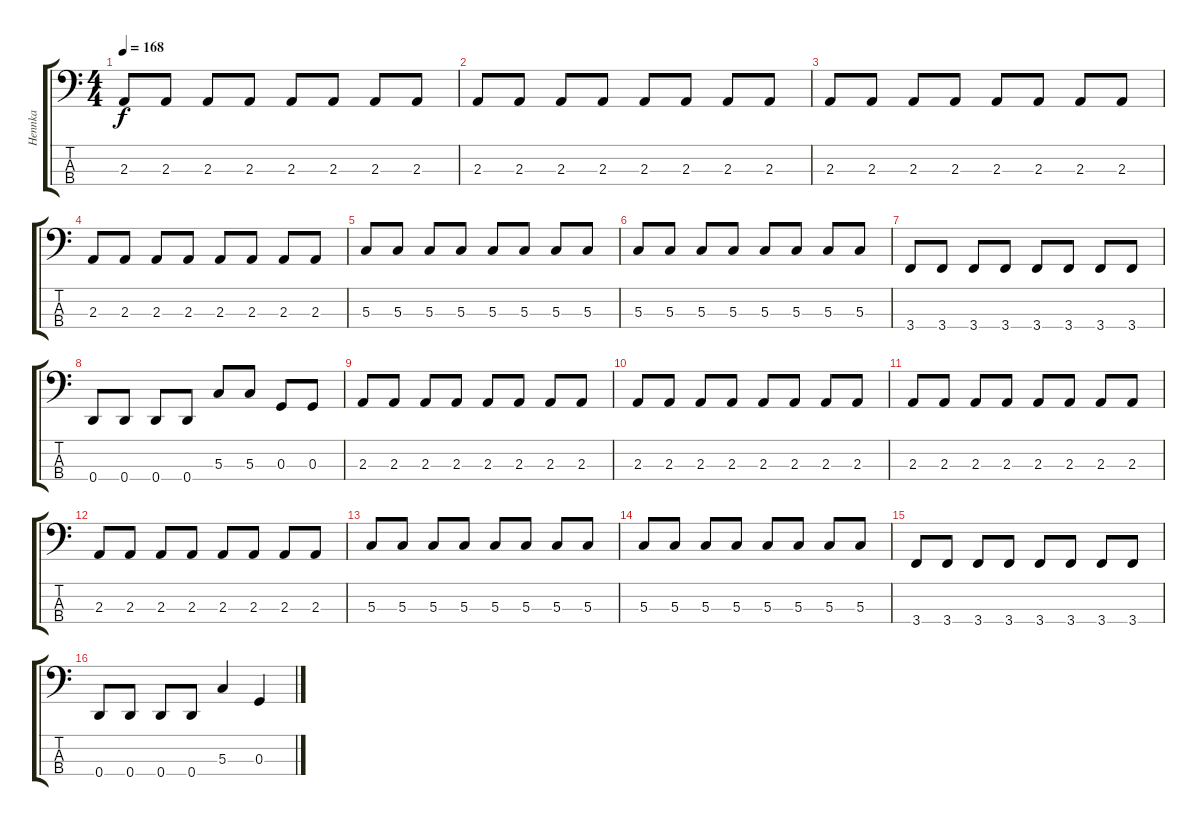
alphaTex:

\track ("Hennka" "Hennka") {instrument electricbassfinger}
\staff {score tabs}
\tuning (F2 C2 G1 D1) {hide}
\ts (4 4)
\tempo 168
\clef f4
\ks c
2.3.8{dy f} 2.3.8 2.3.8 2.3.8 2.3.8 2.3.8 2.3.8 2.3.8 |
2.3.8 2.3.8 2.3.8 2.3.8 2.3.8 2.3.8 2.3.8 2.3.8 |
2.3.8 2.3.8 2.3.8 2.3.8 2.3.8 2.3.8 2.3.8 2.3.8 |
2.3.8 2.3.8 2.3.8 2.3.8 2.3.8 2.3.8 2.3.8 2.3.8 |
5.3.8 5.3.8 5.3.8 5.3.8 5.3.8 5.3.8 5.3.8 5.3.8 |
5.3.8 5.3.8 5.3.8 5.3.8 5.3.8 5.3.8 5.3.8 5.3.8 |
3.4.8 3.4.8 3.4.8 3.4.8 3.4.8 3.4.8 3.4.8 3.4.8 |
0.4.8 0.4.8 0.4.8 0.4.8 5.3.8 5.3.8 0.3.8 0.3.8 |
2.3.8 2.3.8 2.3.8 2.3.8 2.3.8 2.3.8 2.3.8 2.3.8 |
2.3.8 2.3.8 2.3.8 2.3.8 2.3.8 2.3.8 2.3.8 2.3.8 |
2.3.8 2.3.8 2.3.8 2.3.8 2.3.8 2.3.8 2.3.8 2.3.8 |
2.3.8 2.3.8 2.3.8 2.3.8 2.3.8 2.3.8 2.3.8 2.3.8 |
5.3.8 5.3.8 5.3.8 5.3.8 5.3.8 5.3.8 5.3.8 5.3.8 |
5.3.8 5.3.8 5.3.8 5.3.8 5.3.8 5.3.8 5.3.8 5.3.8 |
3.4.8 3.4.8 3.4.8 3.4.8 3.4.8 3.4.8 3.4.8 3.4.8 |
0.4.8 0.4.8 0.4.8 0.4.8 5.3.4 0.3.4
